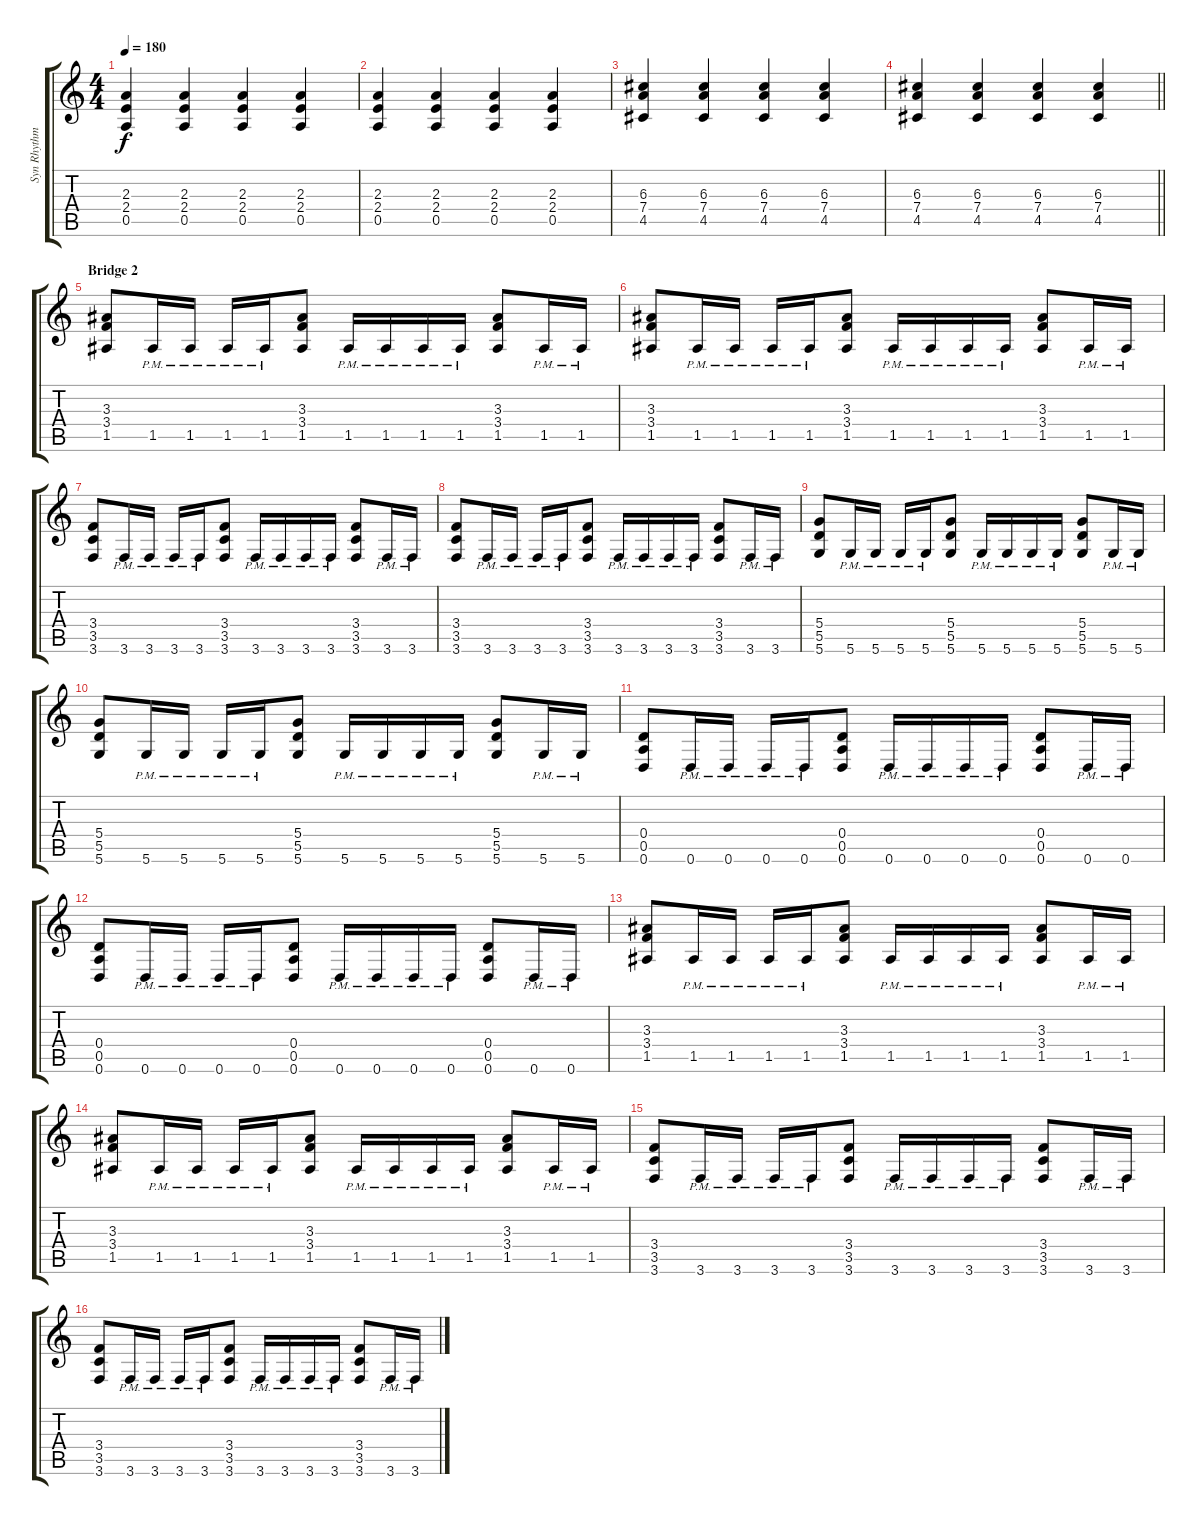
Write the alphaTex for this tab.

\track ("Syn Rhythm" "Syn Rhythm") {instrument overdrivenguitar}
\staff {score tabs}
\tuning (E4 B3 G3 D3 A2 D2) {hide}
\ts (4 4)
\tempo 180
\clef g2
\ks c
(2.3 2.4 0.5).4{dy f} (2.3 2.4 0.5).4 (2.3 2.4 0.5).4 (2.3 2.4 0.5).4 |
(2.3 2.4 0.5).4 (2.3 2.4 0.5).4 (2.3 2.4 0.5).4 (2.3 2.4 0.5).4 |
(6.3 7.4 4.5).4 (6.3 7.4 4.5).4 (6.3 7.4 4.5).4 (6.3 7.4 4.5).4 |
\barLineRight lightlight
(6.3 7.4 4.5).4 (6.3 7.4 4.5).4 (6.3 7.4 4.5).4 (6.3 7.4 4.5).4 |
\section ("" "Bridge 2")
(3.3 3.4 1.5).8 1.5{pm}.16 1.5{pm}.16 1.5{pm}.16 1.5{pm}.16 (3.3 3.4 1.5).8 1.5{pm}.16 1.5{pm}.16 1.5{pm}.16 1.5{pm}.16 (3.3 3.4 1.5).8 1.5{pm}.16 1.5{pm}.16 |
(3.3 3.4 1.5).8 1.5{pm}.16 1.5{pm}.16 1.5{pm}.16 1.5{pm}.16 (3.3 3.4 1.5).8 1.5{pm}.16 1.5{pm}.16 1.5{pm}.16 1.5{pm}.16 (3.3 3.4 1.5).8 1.5{pm}.16 1.5{pm}.16 |
(3.4 3.5 3.6).8 3.6{pm}.16 3.6{pm}.16 3.6{pm}.16 3.6{pm}.16 (3.4 3.5 3.6).8 3.6{pm}.16 3.6{pm}.16 3.6{pm}.16 3.6{pm}.16 (3.4 3.5 3.6).8 3.6{pm}.16 3.6{pm}.16 |
(3.4 3.5 3.6).8 3.6{pm}.16 3.6{pm}.16 3.6{pm}.16 3.6{pm}.16 (3.4 3.5 3.6).8 3.6{pm}.16 3.6{pm}.16 3.6{pm}.16 3.6{pm}.16 (3.4 3.5 3.6).8 3.6{pm}.16 3.6{pm}.16 |
(5.4 5.5 5.6).8 5.6{pm}.16 5.6{pm}.16 5.6{pm}.16 5.6{pm}.16 (5.4 5.5 5.6).8 5.6{pm}.16 5.6{pm}.16 5.6{pm}.16 5.6{pm}.16 (5.4 5.5 5.6).8 5.6{pm}.16 5.6{pm}.16 |
(5.4 5.5 5.6).8 5.6{pm}.16 5.6{pm}.16 5.6{pm}.16 5.6{pm}.16 (5.4 5.5 5.6).8 5.6{pm}.16 5.6{pm}.16 5.6{pm}.16 5.6{pm}.16 (5.4 5.5 5.6).8 5.6{pm}.16 5.6{pm}.16 |
(0.4 0.5 0.6).8 0.6{pm}.16 0.6{pm}.16 0.6{pm}.16 0.6{pm}.16 (0.4 0.5 0.6).8 0.6{pm}.16 0.6{pm}.16 0.6{pm}.16 0.6{pm}.16 (0.4 0.5 0.6).8 0.6{pm}.16 0.6{pm}.16 |
(0.4 0.5 0.6).8 0.6{pm}.16 0.6{pm}.16 0.6{pm}.16 0.6{pm}.16 (0.4 0.5 0.6).8 0.6{pm}.16 0.6{pm}.16 0.6{pm}.16 0.6{pm}.16 (0.4 0.5 0.6).8 0.6{pm}.16 0.6{pm}.16 |
(3.3 3.4 1.5).8 1.5{pm}.16 1.5{pm}.16 1.5{pm}.16 1.5{pm}.16 (3.3 3.4 1.5).8 1.5{pm}.16 1.5{pm}.16 1.5{pm}.16 1.5{pm}.16 (3.3 3.4 1.5).8 1.5{pm}.16 1.5{pm}.16 |
(3.3 3.4 1.5).8 1.5{pm}.16 1.5{pm}.16 1.5{pm}.16 1.5{pm}.16 (3.3 3.4 1.5).8 1.5{pm}.16 1.5{pm}.16 1.5{pm}.16 1.5{pm}.16 (3.3 3.4 1.5).8 1.5{pm}.16 1.5{pm}.16 |
(3.4 3.5 3.6).8 3.6{pm}.16 3.6{pm}.16 3.6{pm}.16 3.6{pm}.16 (3.4 3.5 3.6).8 3.6{pm}.16 3.6{pm}.16 3.6{pm}.16 3.6{pm}.16 (3.4 3.5 3.6).8 3.6{pm}.16 3.6{pm}.16 |
(3.4 3.5 3.6).8 3.6{pm}.16 3.6{pm}.16 3.6{pm}.16 3.6{pm}.16 (3.4 3.5 3.6).8 3.6{pm}.16 3.6{pm}.16 3.6{pm}.16 3.6{pm}.16 (3.4 3.5 3.6).8 3.6{pm}.16 3.6{pm}.16
